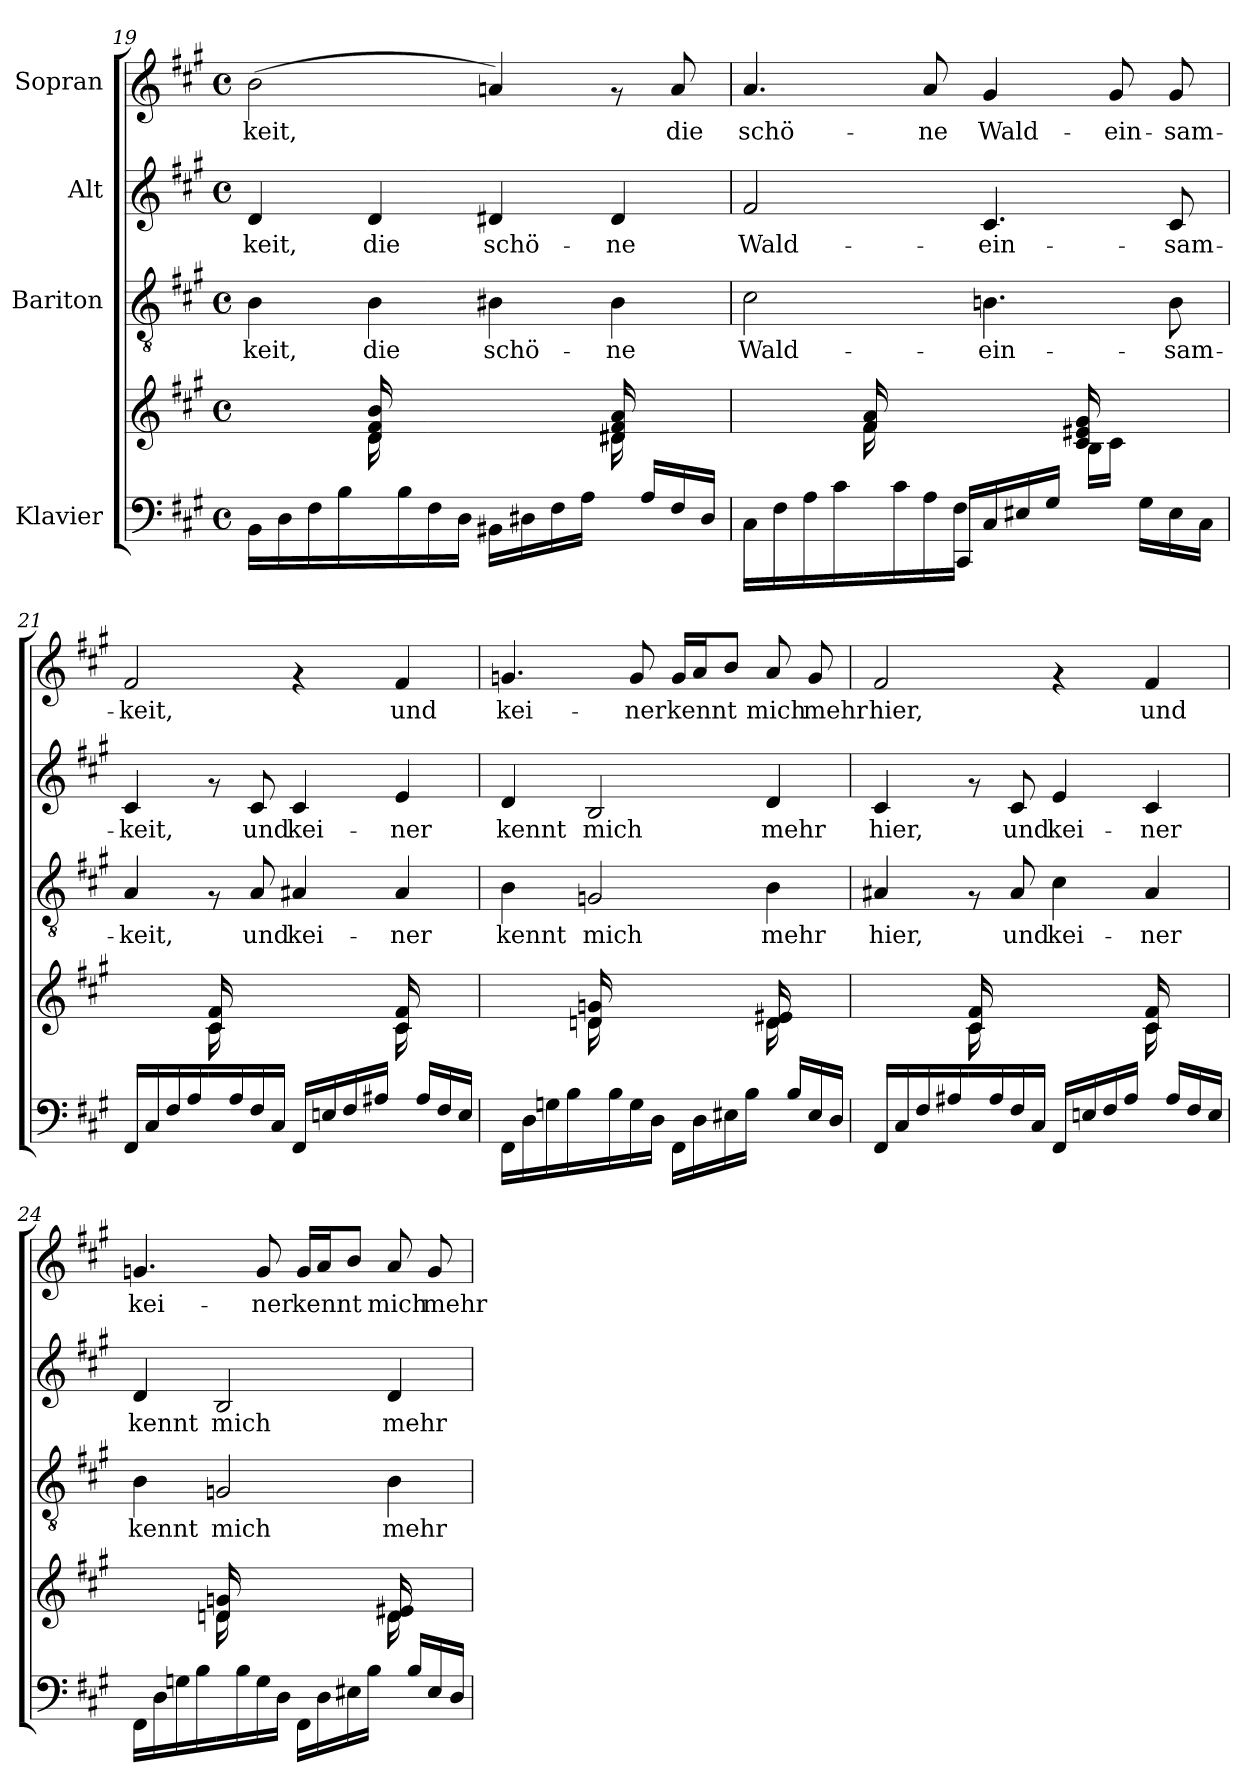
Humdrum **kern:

**kern	**kern	**kern	**text	**kern	**text	**kern	**text
*part4	*part4	*part3	*part3	*part2	*part2	*part1	*part1
*staff5	*staff4	*staff3	*staff3	*staff2	*staff2	*staff1	*staff1
*I"Klavier	*	*I"Bariton	*	*I"Alt	*	*I"Sopran	*
!!LO:PB:g=z
*clefF4	*clefG2	*clefGv2	*	*clefG2	*	*clefG2	*
*k[f#c#g#]	*k[f#c#g#]	*k[f#c#g#]	*	*k[f#c#g#]	*	*k[f#c#g#]	*
*A:	*A:	*A:	*	*A:	*	*A:	*
*M4/4	*M4/4	*M4/4	*	*M4/4	*	*M4/4	*
*met(c)	*met(c)	*met(c)	*	*met(c)	*	*met(c)	*
=19	=19	=19	=19	=19	=19	=19	=19
*^	*^	*	*	*	*	*	*
!	!	!	!	!	!LO:LY:b	!	!LO:LY:b	!	!LO:LY:b
16BB\LL	2ryy	4ryy	4ryy	4B\	-keit,	4d/	-keit,	(<2b\	-keit,
16D\	.	.	.	.	.	.	.	.	.
16F#\	.	.	.	.	.	.	.	.	.
16B\	.	.	.	.	.	.	.	.	.
!	!	!	!	!	!LO:LY:b	!	!LO:LY:b	!	!
16ryy	.	16d/ 16f#/ 16b/	16d\	4B\	die	4d/	die	.	.
16B\	.	4..ryy	4..ryy	.	.	.	.	.	.
16F#\	.	.	.	.	.	.	.	.	.
16D\JJ	.	.	.	.	.	.	.	.	.
!	!	!	!	!	!LO:LY:b	!	!LO:LY:b	!	!
4ryy	16BB#X\LL	.	.	4B#X\	schö-	4d#X/	schö-	4an/)	.
.	16D#X\	.	.	.	.	.	.	.	.
.	16F#\	.	.	.	.	.	.	.	.
.	16A\JJ	.	.	.	.	.	.	.	.
!	!	!	!	!	!LO:LY:b	!	!LO:LY:b	!	!
16ryy	4ryy	16d#X/ 16f#/ 16a/	16d#\	4B#\	-ne	4d#/	-ne	8rf	.
16A/LL	.	8.ryy	8.ryy	.	.	.	.	.	.
!	!	!	!	!	!	!	!	!	!LO:LY:b
16F#/	.	.	.	.	.	.	.	8a/	die
16D#/JJ	.	.	.	.	.	.	.	.	.
=20	=20	=20	=20	=20	=20	=20	=20	=20	=20
!	!	!	!	!	!LO:LY:b	!	!LO:LY:b	!	!LO:LY:b
16C#\LL	4..ryy	4ryy	4ryy	2c#\	Wald-	2f#/	Wald-	4.a/	schö-
16F#\	.	.	.	.	.	.	.	.	.
16A\	.	.	.	.	.	.	.	.	.
16c#\	.	.	.	.	.	.	.	.	.
16ryy	.	16f#/ 16a/	16f#\	.	.	.	.	.	.
16c#\	.	4.ryy	4.ryy	.	.	.	.	.	.
!	!	!	!	!	!	!	!	!	!LO:LY:b
16A\	.	.	.	.	.	.	.	8a/	-ne
16F#\JJ	16CC#/LL	.	.	.	.	.	.	.	.
!	!	!	!	!	!LO:LY:b	!	!LO:LY:b	!	!LO:LY:b
4ryy	16C#/	.	.	4.Bn\	-ein-	4.c#/	-ein-	4g#/	Wald-
.	16E#X/	.	.	.	.	.	.	.	.
.	16G#/JJ	.	.	.	.	.	.	.	.
.	4ryy	16c#/ 16e#X/ 16g#/	16B\LL	.	.	.	.	.	.
!	!	!	!	!	!	!	!	!	!LO:LY:b
16ryy	.	8.ryy	16c#\JJ	.	.	.	.	8g#/	-ein-
16G#\LL	.	.	8.ryy	.	.	.	.	.	.
!	!	!	!	!	!LO:LY:b	!	!LO:LY:b	!	!LO:LY:b
16E#\	.	.	.	8B\	-sam-	8c#/	-sam-	8g#/	-sam-
16C#\JJ	16ryy	16ryy	.	.	.	.	.	.	.
=21	=21	=21	=21	=21	=21	=21	=21	=21	=21
!	!	!	!	!	!LO:LY:b	!	!LO:LY:b	!	!LO:LY:b
16FF#/LL	2ryy	4ryy	4ryy	4A/	-keit,	4c#/	-keit,	2f#/	-keit,
16C#/	.	.	.	.	.	.	.	.	.
16F#/	.	.	.	.	.	.	.	.	.
16A/	.	.	.	.	.	.	.	.	.
16ryy	.	16c#\	16c#/ 16f#/	8rF	.	8rf	.	.	.
16A/	.	4..ryy	4..ryy	.	.	.	.	.	.
!	!	!	!	!	!LO:LY:b	!	!LO:LY:b	!	!
16F#/	.	.	.	8A/	und	8c#/	und	.	.
16C#/JJ	.	.	.	.	.	.	.	.	.
!	!	!	!	!	!LO:LY:b	!	!LO:LY:b	!	!
4ryy	16FF#/LL	.	.	4A#X/	kei-	4c#/	kei-	4rf	.
.	16En/	.	.	.	.	.	.	.	.
.	16F#/	.	.	.	.	.	.	.	.
.	16A#X/JJ	.	.	.	.	.	.	.	.
!	!	!	!	!	!LO:LY:b	!	!LO:LY:b	!	!LO:LY:b
16ryy	4ryy	16c#\	16c#/ 16f#/	4A#/	-ner	4e/	-ner	4f#/	und
16A#/LL	.	8.ryy	8.ryy	.	.	.	.	.	.
16F#/	.	.	.	.	.	.	.	.	.
16E/JJ	.	.	.	.	.	.	.	.	.
!!LO:LB:g=z
=22	=22	=22	=22	=22	=22	=22	=22	=22	=22
!	!	!	!	!	!LO:LY:b	!	!LO:LY:b	!	!LO:LY:b
16FF#\LL	2ryy	4ryy	4ryy	4B\	kennt	4d/	kennt	4.gn/	kei-
16D\	.	.	.	.	.	.	.	.	.
16Gn\	.	.	.	.	.	.	.	.	.
16B\	.	.	.	.	.	.	.	.	.
!	!	!	!	!	!LO:LY:b	!	!LO:LY:b	!	!
16ryy	.	16dn/ 16gn/	16d\	2Gn/	mich	2B/	mich	.	.
16B\	.	4..ryy	4..ryy	.	.	.	.	.	.
!	!	!	!	!	!	!	!	!	!LO:LY:b
16G\	.	.	.	.	.	.	.	8g/	-ner
16D\JJ	.	.	.	.	.	.	.	.	.
!	!	!	!	!	!	!	!	!	!LO:LY:b
4ryy	16FF#\LL	.	.	.	.	.	.	16g/LL	kennt
.	16D\	.	.	.	.	.	.	16a/J	.
.	16E#X\	.	.	.	.	.	.	8b/J	.
.	16B\JJ	.	.	.	.	.	.	.	.
!	!	!	!	!	!LO:LY:b	!	!LO:LY:b	!	!LO:LY:b
16ryy	4ryy	16d/ 16e#X/	16d\	4B\	mehr	4d/	mehr	8a/	mich
16B/LL	.	8.ryy	8.ryy	.	.	.	.	.	.
!	!	!	!	!	!	!	!	!	!LO:LY:b
16E#/	.	.	.	.	.	.	.	8g/	mehr
16D/JJ	.	.	.	.	.	.	.	.	.
=23	=23	=23	=23	=23	=23	=23	=23	=23	=23
!	!	!	!	!	!LO:LY:b	!	!LO:LY:b	!	!LO:LY:b
16FF#/LL	2ryy	4ryy	4ryy	4A#X/	hier,	4c#/	hier,	2f#/	hier,
16C#/	.	.	.	.	.	.	.	.	.
16F#/	.	.	.	.	.	.	.	.	.
16A#X/	.	.	.	.	.	.	.	.	.
16ryy	.	16c#\	16c#/ 16f#/	8rF	.	8rf	.	.	.
16A#/	.	4..ryy	4..ryy	.	.	.	.	.	.
!	!	!	!	!	!LO:LY:b	!	!LO:LY:b	!	!
16F#/	.	.	.	8A#/	und	8c#/	und	.	.
16C#/JJ	.	.	.	.	.	.	.	.	.
!	!	!	!	!	!LO:LY:b	!	!LO:LY:b	!	!
4ryy	16FF#/LL	.	.	4c#\	kei-	4e/	kei-	4rf	.
.	16En/	.	.	.	.	.	.	.	.
.	16F#/	.	.	.	.	.	.	.	.
.	16A#/JJ	.	.	.	.	.	.	.	.
!	!	!	!	!	!LO:LY:b	!	!LO:LY:b	!	!LO:LY:b
16ryy	4ryy	16c#\	16c#/ 16f#/	4A#/	-ner	4c#/	-ner	4f#/	und
16A#/LL	.	8.ryy	8.ryy	.	.	.	.	.	.
16F#/	.	.	.	.	.	.	.	.	.
16E/JJ	.	.	.	.	.	.	.	.	.
=24	=24	=24	=24	=24	=24	=24	=24	=24	=24
!	!	!	!	!	!LO:LY:b	!	!LO:LY:b	!	!LO:LY:b
16FF#\LL	2ryy	4ryy	4ryy	4B\	kennt	4d/	kennt	4.gn/	kei-
16D\	.	.	.	.	.	.	.	.	.
16Gn\	.	.	.	.	.	.	.	.	.
16B\	.	.	.	.	.	.	.	.	.
!	!	!	!	!	!LO:LY:b	!	!LO:LY:b	!	!
16ryy	.	16dn/ 16gn/	16d\	2Gn/	mich	2B/	mich	.	.
16B\	.	4..ryy	4..ryy	.	.	.	.	.	.
!	!	!	!	!	!	!	!	!	!LO:LY:b
16G\	.	.	.	.	.	.	.	8g/	-ner
16D\JJ	.	.	.	.	.	.	.	.	.
!	!	!	!	!	!	!	!	!	!LO:LY:b
4ryy	16FF#\LL	.	.	.	.	.	.	16g/LL	kennt
.	16D\	.	.	.	.	.	.	16a/J	.
.	16E#X\	.	.	.	.	.	.	8b/J	.
.	16B\JJ	.	.	.	.	.	.	.	.
!	!	!	!	!	!LO:LY:b	!	!LO:LY:b	!	!LO:LY:b
16ryy	4ryy	16d/ 16e#X/	16d\	4B\	mehr	4d/	mehr	8a/	mich
16B/LL	.	8.ryy	8.ryy	.	.	.	.	.	.
!	!	!	!	!	!	!	!	!	!LO:LY:b
16E#/	.	.	.	.	.	.	.	8g/	mehr
16D/JJ	.	.	.	.	.	.	.	.	.
*v	*v	*	*	*	*	*	*	*	*
*	*v	*v	*	*	*	*	*	*
=	=	=	=	=	=	=	=
*-	*-	*-	*-	*-	*-	*-	*-
